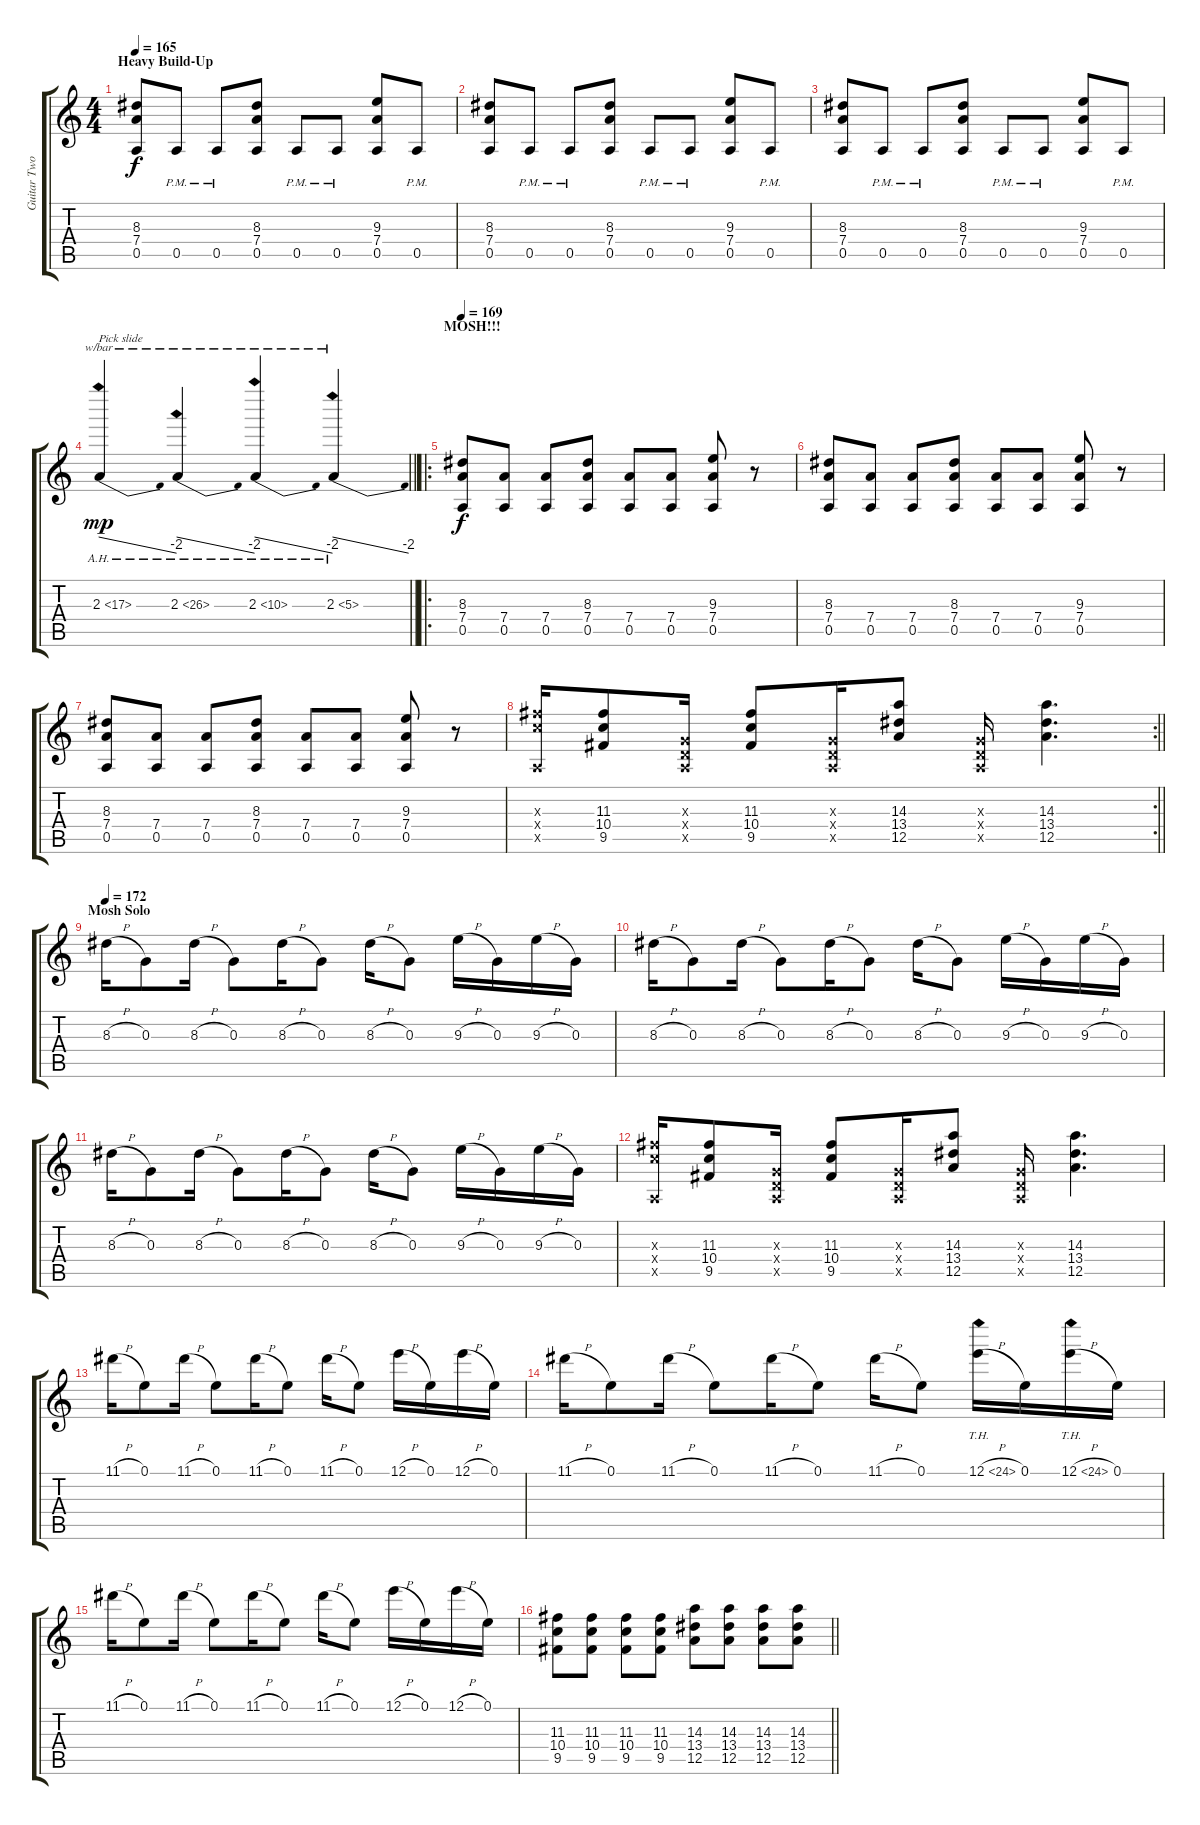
\track ("Guitar Two [Thomas Erak Studio]" "Guitar Two") {instrument overdrivenguitar}
\staff {score tabs}
\tuning (E4 B3 G3 D3 A2 E2) {hide}
\ts (4 4)
\section ("" "Heavy Build-Up")
\tempo 165
\clef g2
\ks c
(8.3 7.4 0.5).8{dy f} 0.5{pm}.8 0.5{pm}.8 (8.3 7.4 0.5).8 0.5{pm}.8 0.5{pm}.8 (9.3 7.4 0.5).8 0.5{pm}.8 |
(8.3 7.4 0.5).8 0.5{pm}.8 0.5{pm}.8 (8.3 7.4 0.5).8 0.5{pm}.8 0.5{pm}.8 (9.3 7.4 0.5).8 0.5{pm}.8 |
(8.3 7.4 0.5).8 0.5{pm}.8 0.5{pm}.8 (8.3 7.4 0.5).8 0.5{pm}.8 0.5{pm}.8 (9.3 7.4 0.5).8 0.5{pm}.8 |
\barLineRight lightlight
2.3{ah 15}.4{tbe (dive default 0 0 60 -8) txt "Pick slide" dy mp} 2.3{ah 24}.4{tbe (dive default 0 0 60 -8)} 2.3{ah 8}.4{tbe (dive default 0 0 60 -8)} 2.3{ah 3}.4{tbe (dive default 0 0 60 -8)} |
\ro
\section ("" "MOSH!!!")
\tempo 169
(8.3 7.4 0.5).8{dy f} (7.4 0.5).8 (7.4 0.5).8 (8.3 7.4 0.5).8 (7.4 0.5).8 (7.4 0.5).8 (9.3 7.4 0.5).8 r.8 |
(8.3 7.4 0.5).8 (7.4 0.5).8 (7.4 0.5).8 (8.3 7.4 0.5).8 (7.4 0.5).8 (7.4 0.5).8 (9.3 7.4 0.5).8 r.8 |
(8.3 7.4 0.5).8 (7.4 0.5).8 (7.4 0.5).8 (8.3 7.4 0.5).8 (7.4 0.5).8 (7.4 0.5).8 (9.3 7.4 0.5).8 r.8 |
\rc 2
\barLineRight lightlight
(11.3{x} 10.4{x} 0.5{x}).16 (11.3 10.4 9.5).8 (0.3{x} 0.4{x} 0.5{x}).16 (11.3 10.4 9.5).8 (0.3{x} 0.4{x} 0.5{x}).16 (14.3 13.4 12.5).8 (0.3{x} 0.4{x} 0.5{x}).16 (14.3 13.4 12.5).4{d} |
\section ("" "Mosh Solo")
\tempo 172
8.3{h}.16 0.3.8 8.3{h}.16 0.3.8 8.3{h}.16 0.3.8 8.3{h}.16 0.3.8 9.3{h}.16 0.3.16 9.3{h}.16 0.3.16 |
8.3{h}.16 0.3.8 8.3{h}.16 0.3.8 8.3{h}.16 0.3.8 8.3{h}.16 0.3.8 9.3{h}.16 0.3.16 9.3{h}.16 0.3.16 |
8.3{h}.16 0.3.8 8.3{h}.16 0.3.8 8.3{h}.16 0.3.8 8.3{h}.16 0.3.8 9.3{h}.16 0.3.16 9.3{h}.16 0.3.16 |
(11.3{x} 10.4{x} 0.5{x}).16 (11.3 10.4 9.5).8 (0.3{x} 0.4{x} 0.5{x}).16 (11.3 10.4 9.5).8 (0.3{x} 0.4{x} 0.5{x}).16 (14.3 13.4 12.5).8 (0.3{x} 0.4{x} 0.5{x}).16 (14.3 13.4 12.5).4{d} |
11.1{h}.16 0.1.8 11.1{h}.16 0.1.8 11.1{h}.16 0.1.8 11.1{h}.16 0.1.8 12.1{h}.16 0.1.16 12.1{h}.16 0.1.16 |
11.1{h}.16 0.1.8 11.1{h}.16 0.1.8 11.1{h}.16 0.1.8 11.1{h}.16 0.1.8 12.1{th 12 h}.16 0.1.16 12.1{th 12 h}.16 0.1.16 |
11.1{h}.16 0.1.8 11.1{h}.16 0.1.8 11.1{h}.16 0.1.8 11.1{h}.16 0.1.8 12.1{h}.16 0.1.16 12.1{h}.16 0.1.16 |
\barLineRight lightlight
(11.3 10.4 9.5).8 (11.3 10.4 9.5).8 (11.3 10.4 9.5).8 (11.3 10.4 9.5).8 (14.3 13.4 12.5).8 (14.3 13.4 12.5).8 (14.3 13.4 12.5).8 (14.3 13.4 12.5).8
